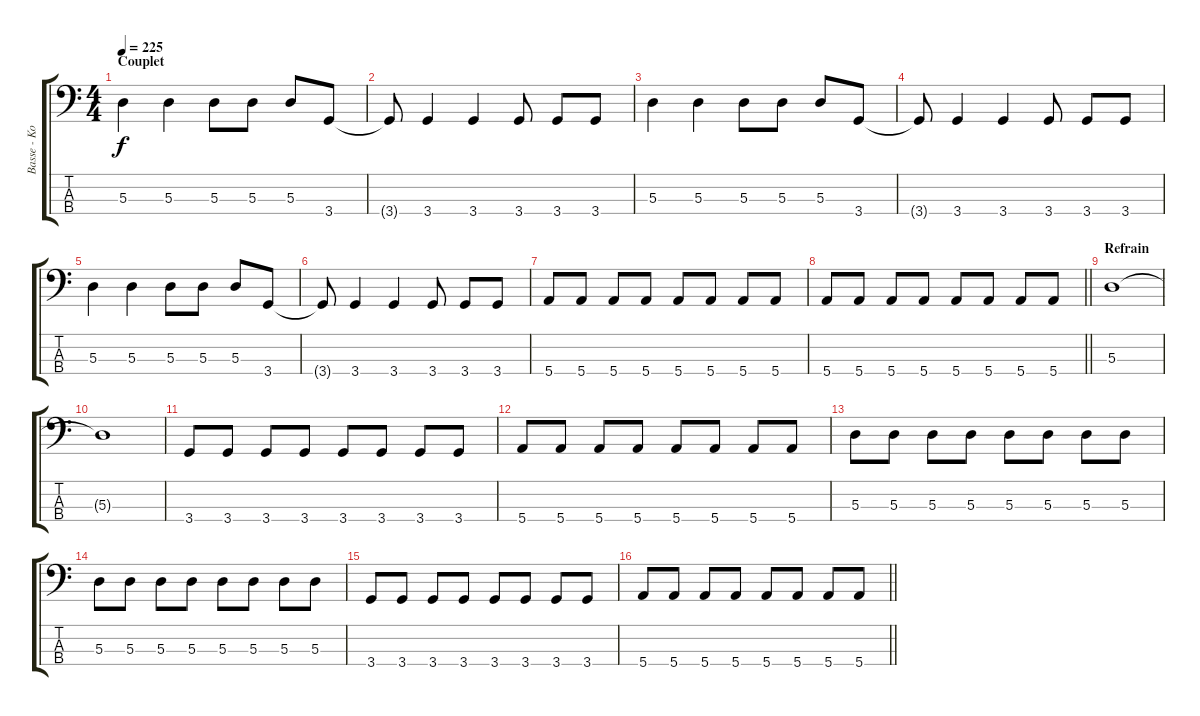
\track ("Basse - Kojak" "Basse - Ko") {instrument acousticguitarnylon}
\staff {score tabs}
\tuning (G2 D2 A1 E1) {hide}
\ts (4 4)
\section ("" "Couplet")
\tempo 225
\clef f4
\ks c
5.3.4{dy f} 5.3.4 5.3.8 5.3.8 5.3.8 3.4.8 |
3.4{t}.8 3.4.4 3.4.4 3.4.8 3.4.8 3.4.8 |
5.3.4 5.3.4 5.3.8 5.3.8 5.3.8 3.4.8 |
3.4{t}.8 3.4.4 3.4.4 3.4.8 3.4.8 3.4.8 |
5.3.4 5.3.4 5.3.8 5.3.8 5.3.8 3.4.8 |
3.4{t}.8 3.4.4 3.4.4 3.4.8 3.4.8 3.4.8 |
5.4.8 5.4.8 5.4.8 5.4.8 5.4.8 5.4.8 5.4.8 5.4.8 |
\barLineRight lightlight
5.4.8 5.4.8 5.4.8 5.4.8 5.4.8 5.4.8 5.4.8 5.4.8 |
\section ("" "Refrain")
5.3.1 |
5.3{t}.1 |
3.4.8 3.4.8 3.4.8 3.4.8 3.4.8 3.4.8 3.4.8 3.4.8 |
5.4.8 5.4.8 5.4.8 5.4.8 5.4.8 5.4.8 5.4.8 5.4.8 |
5.3.8 5.3.8 5.3.8 5.3.8 5.3.8 5.3.8 5.3.8 5.3.8 |
5.3.8 5.3.8 5.3.8 5.3.8 5.3.8 5.3.8 5.3.8 5.3.8 |
3.4.8 3.4.8 3.4.8 3.4.8 3.4.8 3.4.8 3.4.8 3.4.8 |
\barLineRight lightlight
5.4.8 5.4.8 5.4.8 5.4.8 5.4.8 5.4.8 5.4.8 5.4.8
